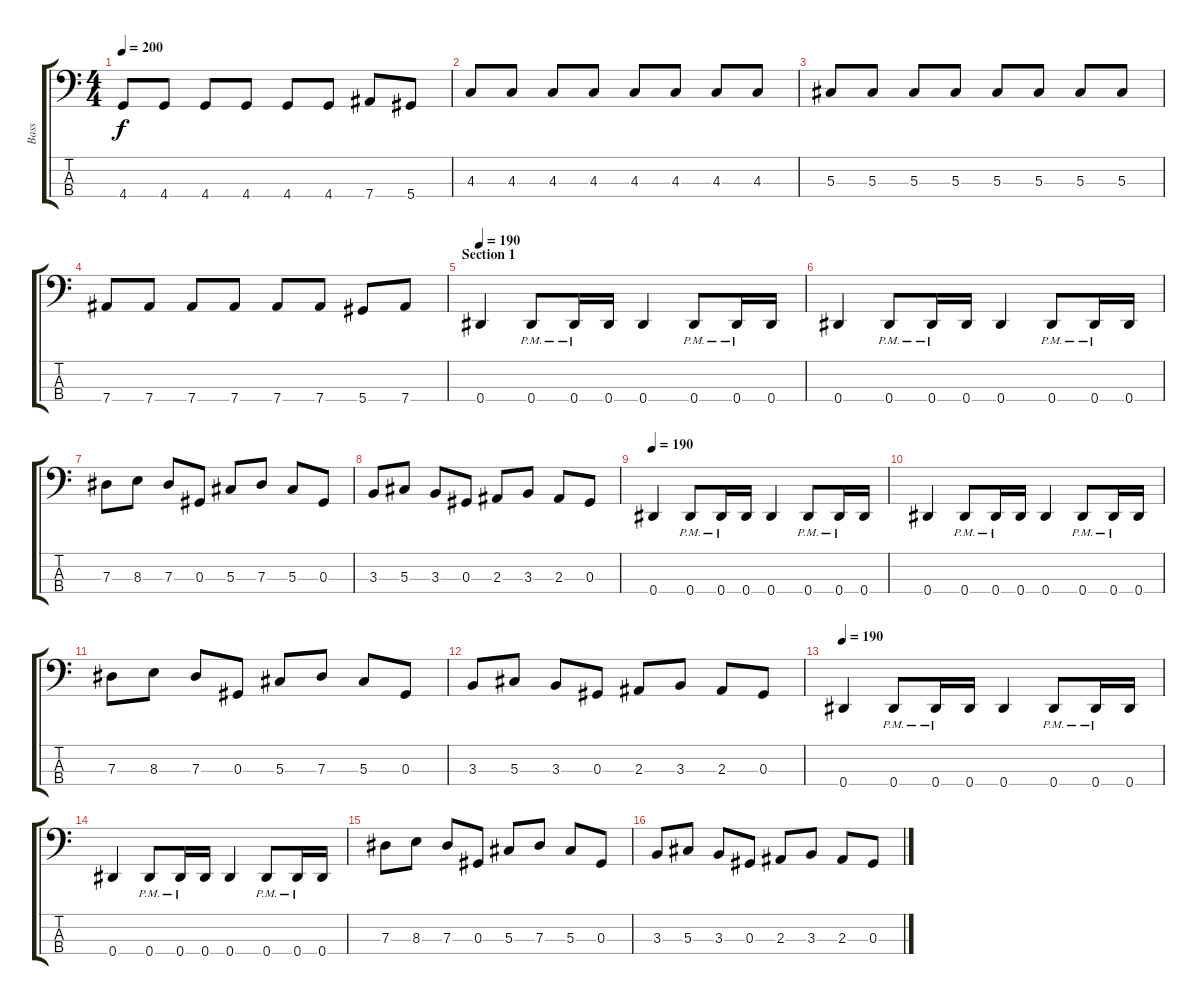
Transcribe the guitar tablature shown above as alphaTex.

\track ("Bass" "Bass") {instrument electricbasspick}
\staff {score tabs}
\tuning (Gb2 Db2 Ab1 Eb1) {hide}
\ts (4 4)
\tempo 200
\clef f4
\ks c
4.4.8{dy f} 4.4.8 4.4.8 4.4.8 4.4.8 4.4.8 7.4.8 5.4.8 |
4.3.8 4.3.8 4.3.8 4.3.8 4.3.8 4.3.8 4.3.8 4.3.8 |
5.3.8 5.3.8 5.3.8 5.3.8 5.3.8 5.3.8 5.3.8 5.3.8 |
7.4.8 7.4.8 7.4.8 7.4.8 7.4.8 7.4.8 5.4.8 7.4.8 |
\section ("" "Section 1")
\tempo 190
0.4.4 0.4{pm}.8 0.4{pm}.16 0.4.16 0.4.4 0.4{pm}.8 0.4{pm}.16 0.4.16 |
0.4.4 0.4{pm}.8 0.4{pm}.16 0.4.16 0.4.4 0.4{pm}.8 0.4{pm}.16 0.4.16 |
7.3.8 8.3.8 7.3.8 0.3.8 5.3.8 7.3.8 5.3.8 0.3.8 |
3.3.8 5.3.8 3.3.8 0.3.8 2.3.8 3.3.8 2.3.8 0.3.8 |
\tempo 190
0.4.4 0.4{pm}.8 0.4{pm}.16 0.4.16 0.4.4 0.4{pm}.8 0.4{pm}.16 0.4.16 |
0.4.4 0.4{pm}.8 0.4{pm}.16 0.4.16 0.4.4 0.4{pm}.8 0.4{pm}.16 0.4.16 |
7.3.8 8.3.8 7.3.8 0.3.8 5.3.8 7.3.8 5.3.8 0.3.8 |
3.3.8 5.3.8 3.3.8 0.3.8 2.3.8 3.3.8 2.3.8 0.3.8 |
\tempo 190
0.4.4 0.4{pm}.8 0.4{pm}.16 0.4.16 0.4.4 0.4{pm}.8 0.4{pm}.16 0.4.16 |
0.4.4 0.4{pm}.8 0.4{pm}.16 0.4.16 0.4.4 0.4{pm}.8 0.4{pm}.16 0.4.16 |
7.3.8 8.3.8 7.3.8 0.3.8 5.3.8 7.3.8 5.3.8 0.3.8 |
3.3.8 5.3.8 3.3.8 0.3.8 2.3.8 3.3.8 2.3.8 0.3.8
